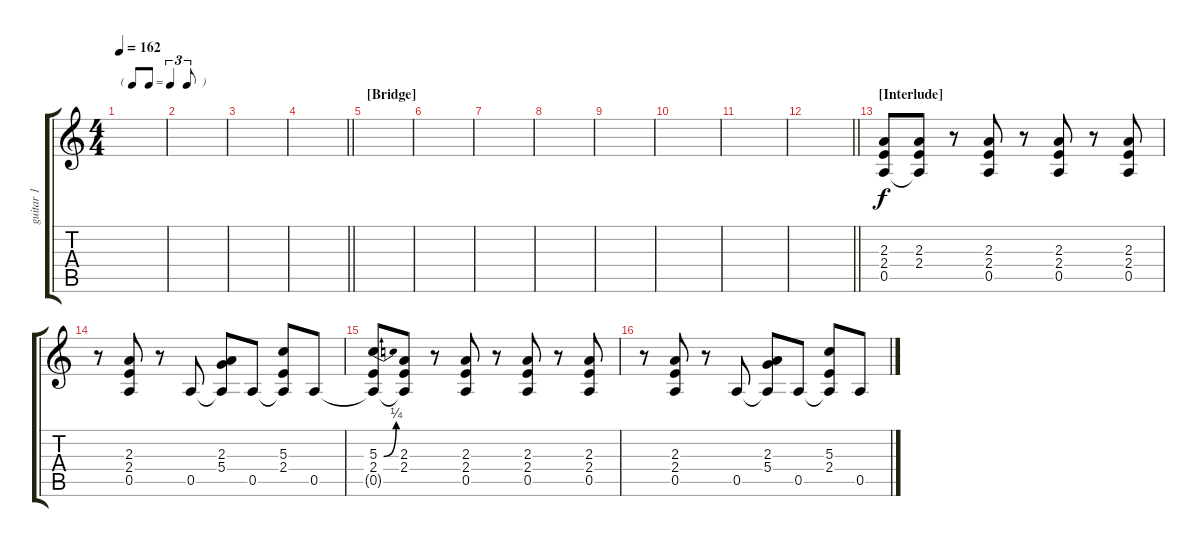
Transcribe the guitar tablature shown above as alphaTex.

\track ("guitar 1" "guitar 1") {instrument electricguitarjazz}
\staff {score tabs}
\tuning (E4 B3 G3 D3 A2 E2) {hide}
\ts (4 4)
\tf triplet8th
\tempo 162
\clef g2
\ks c
|
|
|
\barLineRight lightlight
|
\section ("" "[Bridge]")
|
|
|
|
|
|
|
\barLineRight lightlight
|
\section ("" "[Interlude]")
(2.3 2.4 0.5).8 (2.3 2.4 0.5{t}).8 r.8 (2.3 2.4 0.5).8 r.8 (2.3 2.4 0.5).8 r.8 (2.3 2.4 0.5).8 |
r.8 (2.3 2.4 0.5).8 r.8 0.5.8 (2.3 5.4 0.5{t}).8 0.5.8 (5.3 2.4 0.5{t}).8 0.5.8 |
(5.3{be (bend 0 0 60 1)} 2.4 0.5{t}).8 (2.3 2.4 0.5{t}).8 r.8 (2.3 2.4 0.5).8 r.8 (2.3 2.4 0.5).8 r.8 (2.3 2.4 0.5).8 |
r.8 (2.3 2.4 0.5).8 r.8 0.5.8 (2.3 5.4 0.5{t}).8 0.5.8 (5.3 2.4 0.5{t}).8 0.5.8
